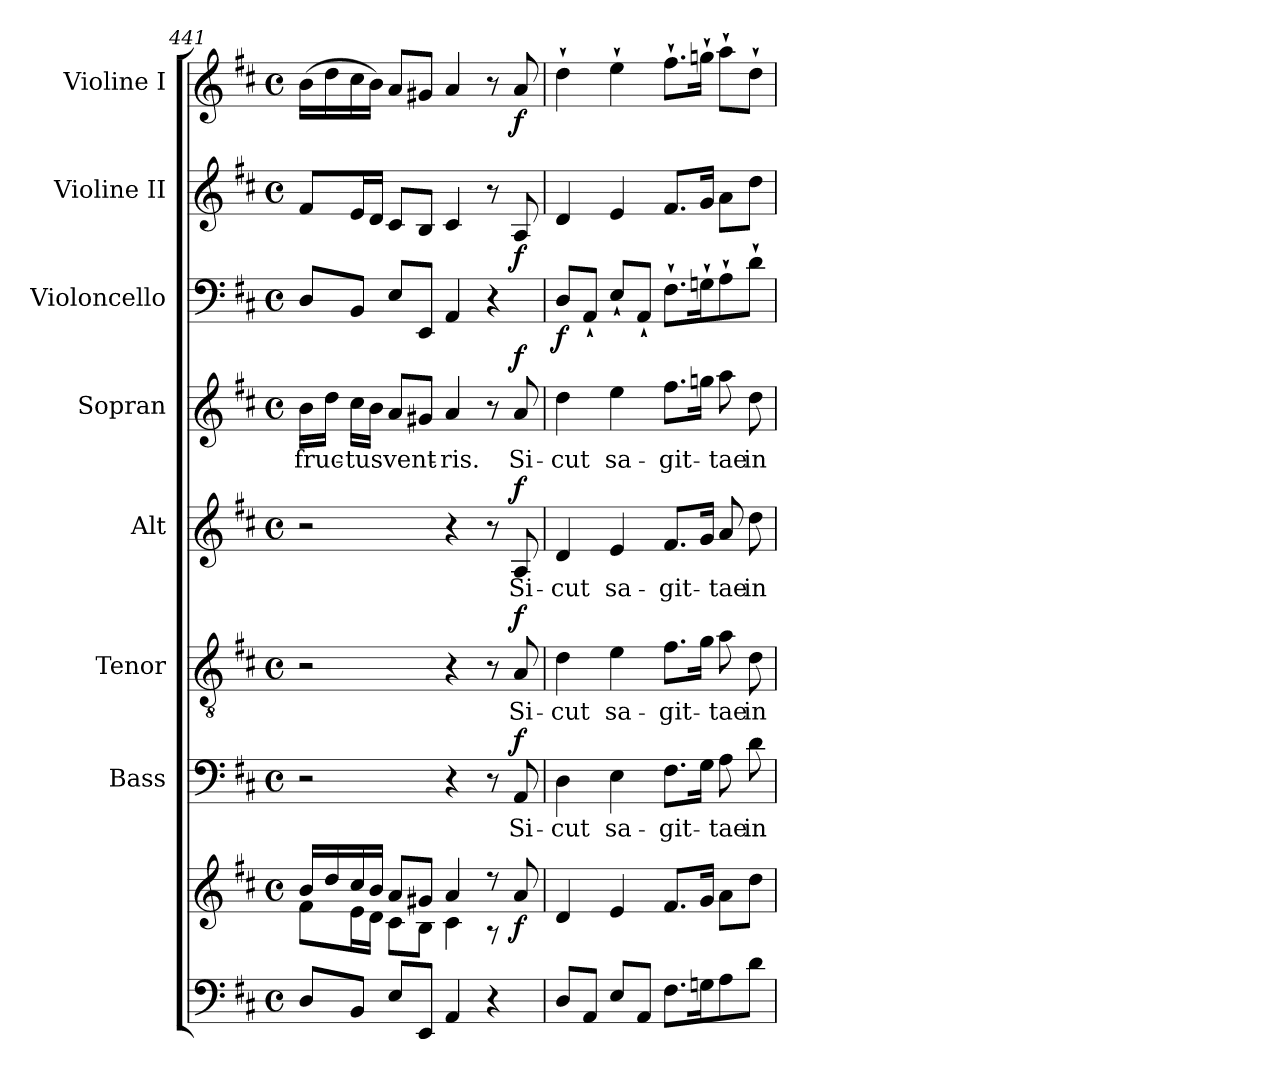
**kern	**kern	**dynam	**kern	**text	**dynam	**kern	**text	**dynam	**kern	**text	**dynam	**kern	**text	**dynam	**kern	**dynam	**kern	**dynam	**kern	**dynam
*part8	*part8	*part8	*part7	*part7	*part7	*part6	*part6	*part6	*part5	*part5	*part5	*part4	*part4	*part4	*part3	*part3	*part2	*part2	*part1	*part1
*staff9	*staff8	*staff8/9	*staff7	*staff7	*staff7	*staff6	*staff6	*staff6	*staff5	*staff5	*staff5	*staff4	*staff4	*staff4	*staff3	*staff3	*staff2	*staff2	*staff1	*staff1
*	*	*	*I"Bass	*	*	*I"Tenor	*	*	*I"Alt	*	*	*I"Sopran	*	*	*I"Violoncello	*	*I"Violine II	*	*I"Violine I	*
*	*	*	*I'B.	*	*	*I'T.	*	*	*I'A.	*	*	*I'S.	*	*	*I'Vc.	*	*I'Vl. II	*	*I'Vl. I	*
*clefF4	*clefG2	*	*clefF4	*	*	*clefGv2	*	*	*clefG2	*	*	*clefG2	*	*	*clefF4	*	*clefG2	*	*clefG2	*
*	*	*	*	*	*	*	*	*	*	*	*	*	*	*	*ITrd7c12	*	*	*	*	*
*k[f#c#]	*k[f#c#]	*	*k[f#c#]	*	*	*k[f#c#]	*	*	*k[f#c#]	*	*	*k[f#c#]	*	*	*k[f#c#]	*	*k[f#c#]	*	*k[f#c#]	*
*D:	*D:	*	*D:	*	*	*D:	*	*	*D:	*	*	*D:	*	*	*D:	*	*D:	*	*D:	*
*M4/4	*M4/4	*	*M4/4	*	*	*M4/4	*	*	*M4/4	*	*	*M4/4	*	*	*M4/4	*	*M4/4	*	*M4/4	*
*met(c)	*met(c)	*	*met(c)	*	*	*met(c)	*	*	*met(c)	*	*	*met(c)	*	*	*met(c)	*	*met(c)	*	*met(c)	*
=441	=441	=441	=441	=441	=441	=441	=441	=441	=441	=441	=441	=441	=441	=441	=441	=441	=441	=441	=441	=441
*	*^	*	*	*	*	*	*	*	*	*	*	*	*	*	*	*	*	*	*	*
!	!	!	!	!	!	!	!	!	!	!	!	!	!	!LO:LY:b	!	!	!	!	!	!	!
8D/L	16b/LL	8f#\L	.	2r	.	.	2r	.	.	2r	.	.	16b\LL	fruc-	.	8DD/L	.	8f#/L	.	(>16b\LL	.
.	16dd/	.	.	.	.	.	.	.	.	.	.	.	16dd\JJ	.	.	.	.	.	.	16dd\	.
!	!	!	!	!	!	!	!	!	!	!	!	!	!	!LO:LY:b	!	!	!	!	!	!	!
8BB/J	16cc#/	16e\L	.	.	.	.	.	.	.	.	.	.	16cc#\LL	-tus	.	8BBB/J	.	16e/L	.	16cc#\	.
.	16b/JJ	16d\JJ	.	.	.	.	.	.	.	.	.	.	16b\JJ	.	.	.	.	16d/JJ	.	16b\JJ)	.
!	!	!	!	!	!	!	!	!	!	!	!	!	!	!LO:LY:b	!	!	!	!	!	!	!
8E/L	8a/L	8c#\L	.	.	.	.	.	.	.	.	.	.	8a/L	vent-	.	8EE/L	.	8c#/L	.	8a/L	.
8EE/J	8g#X/J	8B\J	.	.	.	.	.	.	.	.	.	.	8g#X/J	.	.	8EEE/J	.	8B/J	.	8g#X/J	.
!	!	!	!	!	!	!	!	!	!	!	!	!	!	!LO:LY:b	!	!	!	!	!	!	!
4AA/	4a/	4c#\	.	4r	.	.	4r	.	.	4r	.	.	4a/	-ris.	.	4AAA/	.	4c#/	.	4a/	.
4r	8r	8r	.	8r	.	.	8r	.	.	8r	.	.	8r	.	.	4r	.	8r	.	8r	.
!	!	!	!LO:DY:b	!	!LO:LY:b	!LO:DY:a	!	!LO:LY:b	!LO:DY:a	!	!LO:LY:b	!LO:DY:a	!	!LO:LY:b	!LO:DY:a	!	!	!	!LO:DY:b	!	!LO:DY:b
.	8a/	8ryy	f	8AA/	Si-	f	8A/	Si-	f	8A/	Si-	f	8a/	Si-	f	.	.	8A/	f	8a/	f
=442	=442	=442	=442	=442	=442	=442	=442	=442	=442	=442	=442	=442	=442	=442	=442	=442	=442	=442	=442	=442	=442
!	!	!	!	!	!LO:LY:b	!	!	!LO:LY:b	!	!	!LO:LY:b	!	!	!LO:LY:b	!	!	!LO:DY:b	!	!	!	!
*	*v	*v	*	*	*	*	*	*	*	*	*	*	*	*	*	*	*	*	*	*	*
8D/L	4d/	.	4D\	-cut	.	4d\	-cut	.	4d/	-cut	.	4dd\	-cut	.	8DD/L	f	4d/	.	4dd`>\	.
8AA/J	.	.	.	.	.	.	.	.	.	.	.	.	.	.	8AAA`</J	.	.	.	.	.
!	!	!	!	!LO:LY:b	!	!	!LO:LY:b	!	!	!LO:LY:b	!	!	!LO:LY:b	!	!	!	!	!	!	!
8E/L	4e/	.	4E\	sa-	.	4e\	sa-	.	4e/	sa-	.	4ee\	sa-	.	8EE`</L	.	4e/	.	4ee`>\	.
8AA/J	.	.	.	.	.	.	.	.	.	.	.	.	.	.	8AAA`</J	.	.	.	.	.
!	!	!	!	!LO:LY:b	!	!	!LO:LY:b	!	!	!LO:LY:b	!	!	!LO:LY:b	!	!	!	!	!	!	!
8.F#\L	8.f#/L	.	8.F#\L	-git-	.	8.f#\L	-git-	.	8.f#/L	-git-	.	8.ff#\L	-git-	.	8.FF#`>\L	.	8.f#/L	.	8.ff#`>\L	.
16Gn\k	16g/Jk	.	16G\Jk	.	.	16g\Jk	.	.	16g/Jk	.	.	16ggn\Jk	.	.	16GGn`>\k	.	16g/Jk	.	16ggn`>\Jk	.
!	!	!	!	!LO:LY:b	!	!	!LO:LY:b	!	!	!LO:LY:b	!	!	!LO:LY:b	!	!	!	!	!	!	!
8A\	8a\L	.	8A\	-tae	.	8a\	-tae	.	8a/	-tae	.	8aa\	-tae	.	8AA`>\	.	8a\L	.	8aa`>\L	.
!	!	!	!	!LO:LY:b	!	!	!LO:LY:b	!	!	!LO:LY:b	!	!	!LO:LY:b	!	!	!	!	!	!	!
8d\J	8dd\J	.	8d\	in	.	8d\	in	.	8dd\	in	.	8dd\	in	.	8D`>\J	.	8dd\J	.	8dd`>\J	.
=	=	=	=	=	=	=	=	=	=	=	=	=	=	=	=	=	=	=	=	=
*-	*-	*-	*-	*-	*-	*-	*-	*-	*-	*-	*-	*-	*-	*-	*-	*-	*-	*-	*-	*-
